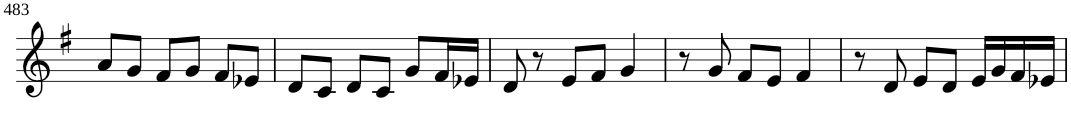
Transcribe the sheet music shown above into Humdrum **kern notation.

**kern
*part1
*staff1
*I"Violin
!!LO:PB:g=z
*clefG2
*k[f#]
*G:
*M3/4
=483
8a/L
8g/J
8f#/L
8g/J
8f#/L
8e-X/J
=484
8d/L
8c/J
8d/L
8c/J
8g/L
16f#/L
16e-X/JJ
=485
8d/
8r
8e/L
8f#/J
4g/
=486
8r
8g/
8f#/L
8e/J
4f#/
=487
8r
8d/
8e/L
8d/J
16e/LL
16g/
16f#/
16e-X/JJ
=
*-
